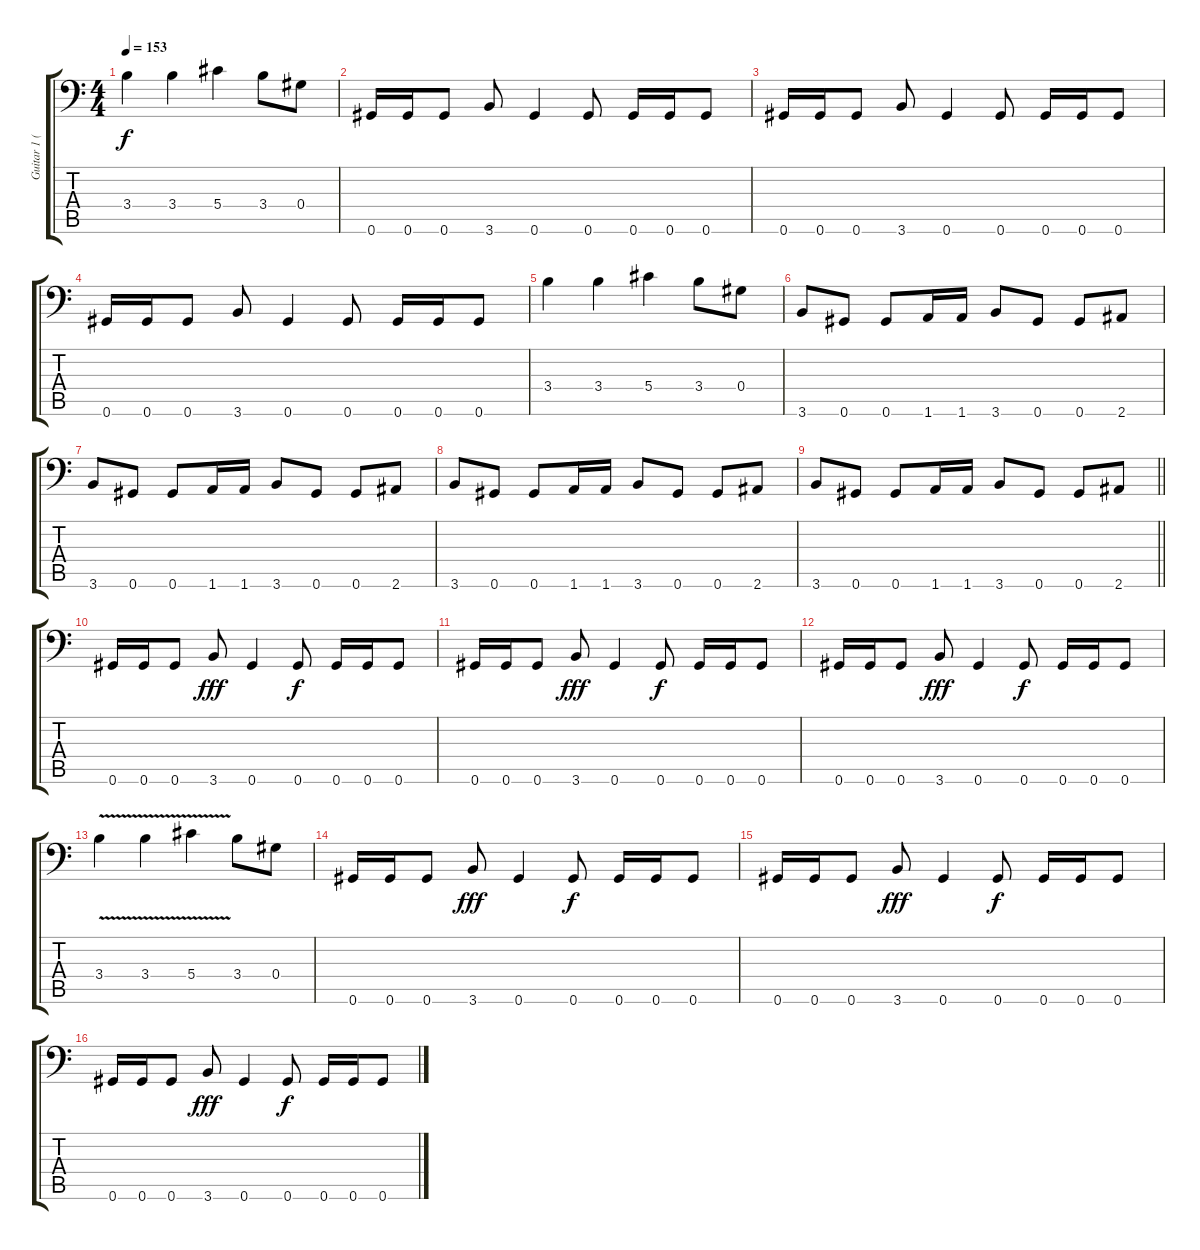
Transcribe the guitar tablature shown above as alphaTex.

\track ("Guitar 1 (James)" "Guitar 1 (") {instrument distortionguitar}
\staff {score tabs}
\tuning (Bb3 F3 Db3 Ab2 Eb2 Ab1) {hide}
\ts (4 4)
\tempo 153
\clef f4
\ks c
3.4.4{dy f} 3.4.4 5.4.4 3.4.8 0.4.8 |
0.6.16 0.6.16 0.6.8 3.6.8 0.6.4 0.6.8 0.6.16 0.6.16 0.6.8 |
0.6.16 0.6.16 0.6.8 3.6.8 0.6.4 0.6.8 0.6.16 0.6.16 0.6.8 |
0.6.16 0.6.16 0.6.8 3.6.8 0.6.4 0.6.8 0.6.16 0.6.16 0.6.8 |
3.4.4 3.4.4 5.4.4 3.4.8 0.4.8 |
3.6.8 0.6.8 0.6.8 1.6.16 1.6.16 3.6.8 0.6.8 0.6.8 2.6.8 |
3.6.8 0.6.8 0.6.8 1.6.16 1.6.16 3.6.8 0.6.8 0.6.8 2.6.8 |
3.6.8 0.6.8 0.6.8 1.6.16 1.6.16 3.6.8 0.6.8 0.6.8 2.6.8 |
\barLineRight lightlight
3.6.8 0.6.8 0.6.8 1.6.16 1.6.16 3.6.8 0.6.8 0.6.8 2.6.8 |
0.6.16 0.6.16 0.6.8 3.6.8{dy fff} 0.6.4 0.6.8{dy f} 0.6.16 0.6.16 0.6.8 |
0.6.16 0.6.16 0.6.8 3.6.8{dy fff} 0.6.4 0.6.8{dy f} 0.6.16 0.6.16 0.6.8 |
0.6.16 0.6.16 0.6.8 3.6.8{dy fff} 0.6.4 0.6.8{dy f} 0.6.16 0.6.16 0.6.8 |
3.4{v}.4 3.4{v}.4 5.4{v}.4 3.4.8 0.4.8 |
0.6.16 0.6.16 0.6.8 3.6.8{dy fff} 0.6.4 0.6.8{dy f} 0.6.16 0.6.16 0.6.8 |
0.6.16 0.6.16 0.6.8 3.6.8{dy fff} 0.6.4 0.6.8{dy f} 0.6.16 0.6.16 0.6.8 |
0.6.16 0.6.16 0.6.8 3.6.8{dy fff} 0.6.4 0.6.8{dy f} 0.6.16 0.6.16 0.6.8
